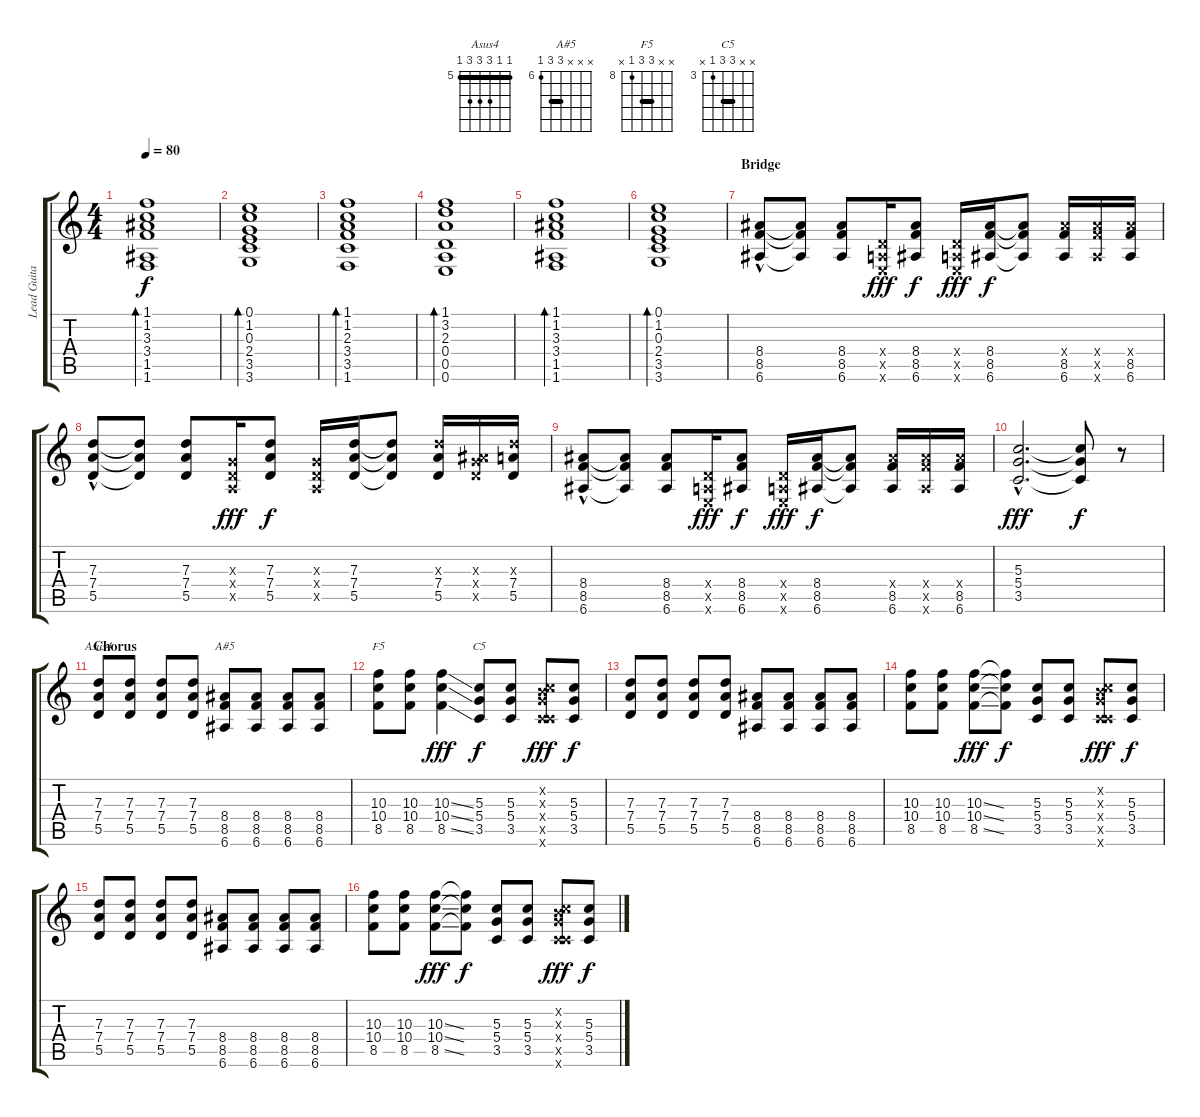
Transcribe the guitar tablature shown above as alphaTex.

\track ("Lead Guitar" "Lead Guita") {instrument electricguitarjazz}
\staff {score tabs}
\tuning (E4 B3 G3 D3 A2 E2) {hide}
\chord ("Asus4" 5 5 7 7 7 5) {firstfret 5 barre 5}
\chord ("A#5" x x x 8 8 6) {firstfret 6 barre 8}
\chord ("F5" x x 10 10 8 x) {firstfret 8 barre 10}
\chord ("C5" x x 5 5 3 x) {firstfret 3 barre 5}
\ts (4 4)
\tempo 80
\clef g2
\ks c
(1.1 1.2 3.3 3.4 1.5 1.6).1{bd 60 dy f} |
(0.1 1.2 0.3 2.4 3.5 3.6).1{bd 60} |
(1.1 1.2 2.3 3.4 3.5 1.6).1{bd 60} |
(1.1 3.2 2.3 0.4 0.5 0.6).1{bd 60} |
(1.1 1.2 3.3 3.4 1.5 1.6).1{bd 60} |
(0.1 1.2 0.3 2.4 3.5 3.6).1{bd 60} |
\section ("" "Bridge")
(8.4{hac} 8.5 6.6).8{volume 16 balance 12 instrument distortionguitar} (8.4{t} 8.5{t} 6.6{t}).8 (8.4 8.5 6.6).8 (0.4{x} 0.5{x} 0.6{x}).16{dy fff} (8.4 8.5 6.6).8{dy f} (0.4{x} 0.5{x} 0.6{x}).16{dy fff} (8.4 8.5 6.6).16{dy f} (8.4{t} 8.5{t} 6.6{t}).8 (8.4{x} 8.5 6.6).16 (8.4{x} 8.5{x} 6.6{x}).16 (8.4{x} 8.5 6.6).16 |
(7.3 7.4{hac} 5.5).8{volume 16 balance 12 instrument distortionguitar} (7.3{t} 7.4{t} 5.5{t}).8 (7.3 7.4 5.5).8 (0.3{x} 0.4{x} 0.5{x}).16{dy fff} (7.3 7.4 5.5).8{dy f} (0.3{x} 0.4{x} 0.5{x}).16 (7.3 7.4 5.5).16 (7.3{t} 7.4{t} 5.5{t}).8 (7.3{x} 7.4 5.5).16 (0.3{x} 8.4{x} 5.5{x}).16 (7.3{x} 7.4 5.5).16 |
(8.4{hac} 8.5 6.6).8{volume 16 balance 12 instrument distortionguitar} (8.4{t} 8.5{t} 6.6{t}).8 (8.4 8.5 6.6).8 (0.4{x} 0.5{x} 0.6{x}).16{dy fff} (8.4 8.5 6.6).8{dy f} (0.4{x} 0.5{x} 0.6{x}).16{dy fff} (8.4 8.5 6.6).16{dy f} (8.4{t} 8.5{t} 6.6{t}).8 (8.4{x} 8.5 6.6).16 (8.4{x} 8.5{x} 6.6{x}).16 (8.4{x} 8.5 6.6).16 |
(5.3{hac} 5.4{hac} 3.5{hac}).2{d dy fff volume 16 balance 10 instrument distortionguitar} (5.3{t} 5.4{t} 3.5{t}).8{dy f} r.8 |
\section ("" "Chorus")
(7.3 7.4 5.5).8{ch "Asus4" volume 16 balance 12 instrument distortionguitar} (7.3 7.4 5.5).8 (7.3 7.4 5.5).8 (7.3 7.4 5.5).8 (8.4 8.5 6.6).8{ch "A#5"} (8.4 8.5 6.6).8 (8.4 8.5 6.6).8 (8.4 8.5 6.6).8 |
(10.3 10.4 8.5).8{ch "F5" instrument distortionguitar} (10.3 10.4 8.5).8 (10.3{ss} 10.4{ss} 8.5{ss}).4{dy fff} (5.3 5.4 3.5).8{ch "C5" dy f} (5.3 5.4 3.5).8 (0.2{x} 5.3{x} 5.4{x} 3.5{x} 8.6{x}).8{dy fff} (5.3 5.4 3.5).8{dy f} |
(7.3 7.4 5.5).8{volume 16 balance 12 instrument distortionguitar} (7.3 7.4 5.5).8 (7.3 7.4 5.5).8 (7.3 7.4 5.5).8 (8.4 8.5 6.6).8 (8.4 8.5 6.6).8 (8.4 8.5 6.6).8 (8.4 8.5 6.6).8 |
(10.3 10.4 8.5).8{instrument distortionguitar} (10.3 10.4 8.5).8 (10.3{ss} 10.4{ss} 8.5{ss}).8{dy fff} (10.3{t} 10.4{t} 8.5{t}).8{dy f} (5.3 5.4 3.5).8 (5.3 5.4 3.5).8 (0.2{x} 5.3{x} 5.4{x} 3.5{x} 8.6{x}).8{dy fff} (5.3 5.4 3.5).8{dy f} |
(7.3 7.4 5.5).8{volume 16 balance 12 instrument distortionguitar} (7.3 7.4 5.5).8 (7.3 7.4 5.5).8 (7.3 7.4 5.5).8 (8.4 8.5 6.6).8 (8.4 8.5 6.6).8 (8.4 8.5 6.6).8 (8.4 8.5 6.6).8 |
(10.3 10.4 8.5).8{instrument distortionguitar} (10.3 10.4 8.5).8 (10.3{ss} 10.4{ss} 8.5{ss}).8{dy fff} (10.3{t} 10.4{t} 8.5{t}).8{dy f} (5.3 5.4 3.5).8 (5.3 5.4 3.5).8 (0.2{x} 5.3{x} 5.4{x} 3.5{x} 8.6{x}).8{dy fff} (5.3 5.4 3.5).8{dy f}
